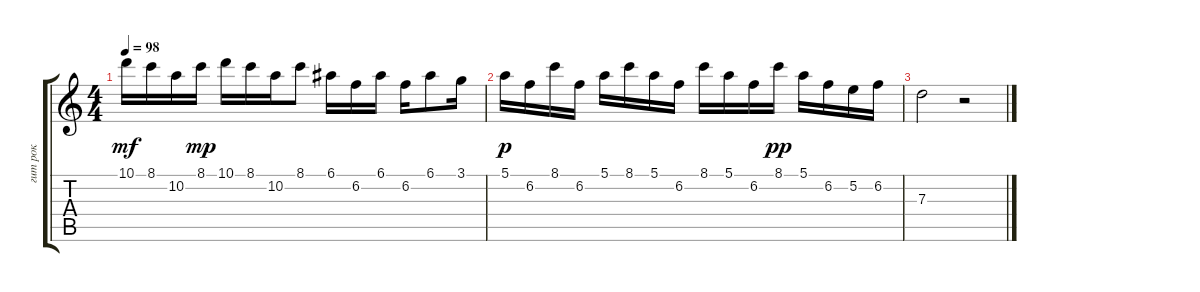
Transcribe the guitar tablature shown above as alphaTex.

\track ("гит рок" "гит рок") {instrument overdrivenguitar}
\staff {score tabs}
\tuning (E4 B3 G3 D3 A2 E2) {hide}
\ts (4 4)
\tempo 98
\clef g2
\ks c
10.1.16{dy mf} 8.1.16 10.2.16 8.1.16{dy mp} 10.1.16 8.1.16 10.2.16 8.1.8 6.1.16 6.2.16 6.1.16 6.2.16 6.1.8 3.1.16 |
5.1.16{dy p} 6.2.16 8.1.16 6.2.16 5.1.16 8.1.16 5.1.16 6.2.16 8.1.16 5.1.16 6.2.16 8.1.16{dy pp} 5.1.16 6.2.16 5.2.16 6.2.16 |
7.3.2 r.2
